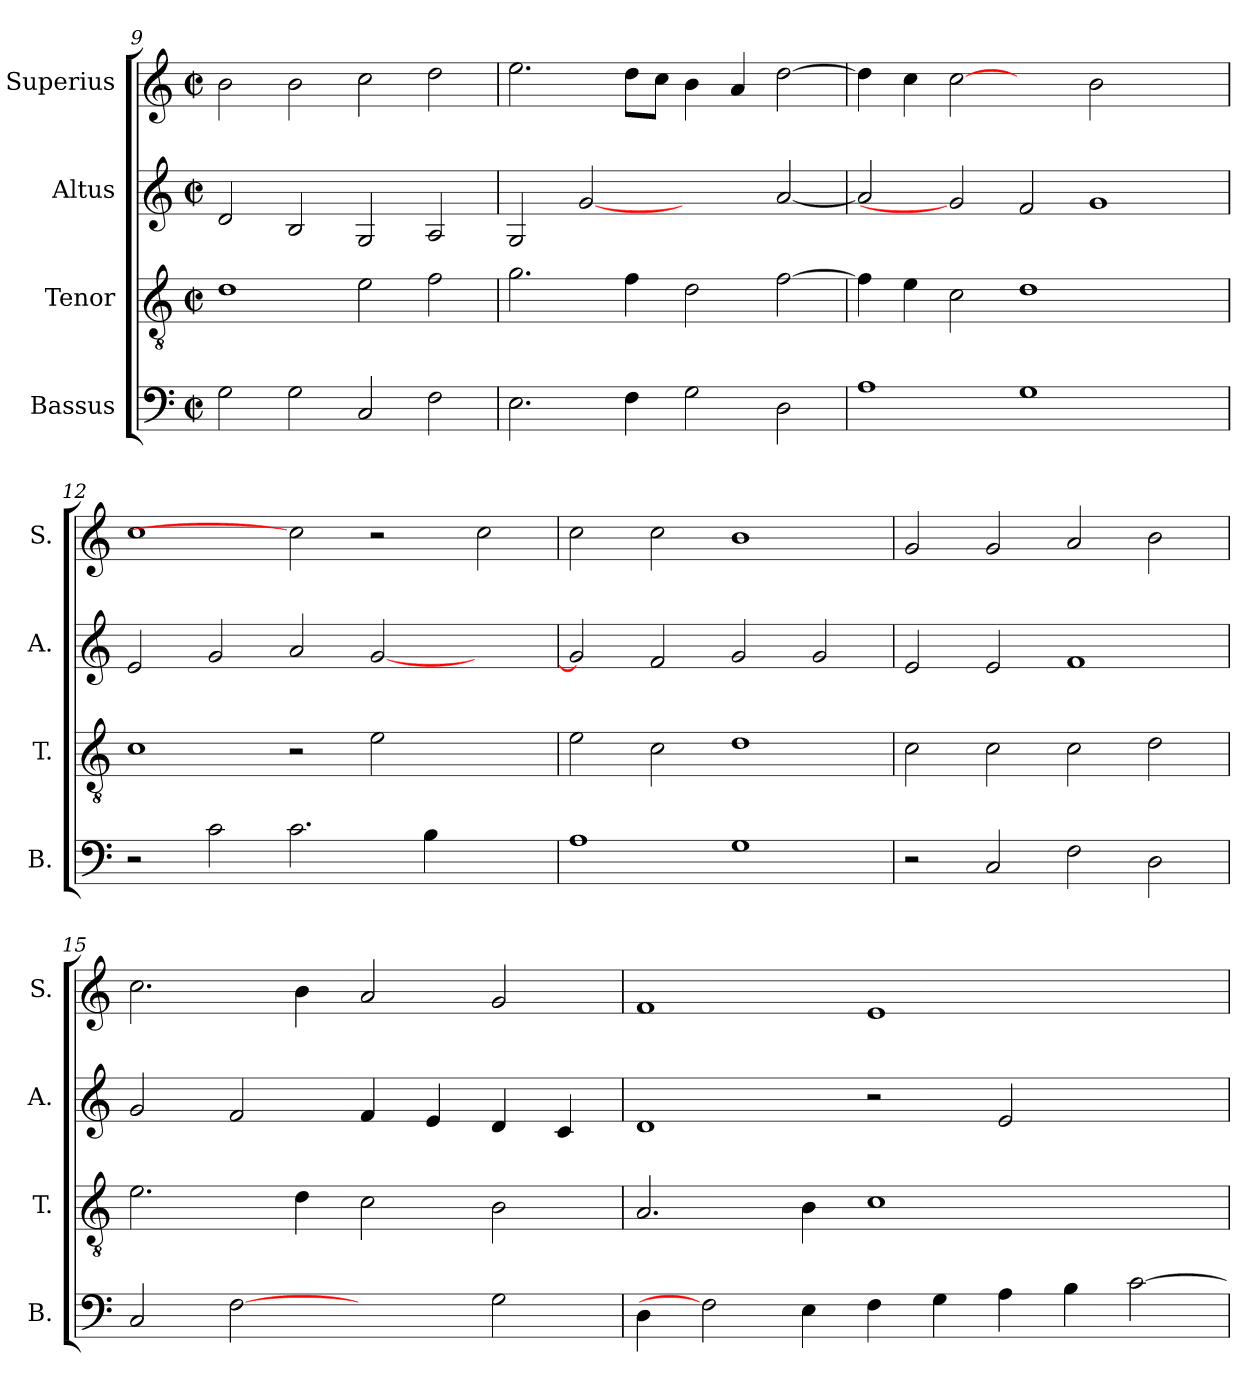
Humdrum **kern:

**kern	**kern	**kern	**kern
*part4	*part3	*part2	*part1
*staff4	*staff3	*staff2	*staff1
*I"Bassus	*I"Tenor	*I"Altus	*I"Superius
*I'B.	*I'T.	*I'A.	*I'S.
*clefF4	*clefGv2	*clefG2	*clefG2
*	*ITrd7c12	*	*
*k[]	*k[]	*k[]	*k[]
*C:	*C:	*C:	*C:
*M2/2	*M2/2	*M2/2	*M2/2
*met(c|)	*met(c|)	*met(c|)	*met(c|)
=9	=9	=9	=9
2Gi\	1Di	2di/	2bi\
2Gi\	.	2Bi/	2bi\
2Ci/	2Ei\	2Gi/	2cci\
2Fi\	2Fi\	2Ai/	2ddi\
!!LO:PB:g=z
=10	=10	=10	=10
2.Ei\	2.Gi\	2Gi/	2.eei\
.	.	[2gi	.
4Fi\	4Fi\	.	8ddi\L
.	.	.	8cci\J
2Gi\	2Di\	2ryy	4bi\
.	.	.	4ai/
2Di\	[>2Fi\	[<2ai/	[>2ddi\
=11	=11	=11	=11
1Ai	4Fi\]	2ai/]	4ddi\]
.	4Ei\	.	4cci\
.	2Ci\	2gi]	[2cci
1Gi	1Di	2fi/	2ryy
.	.	1gi	2bi\
2ryy	2ryy	.	2ryy
=12	=12	=12	=12
2r	1Ci	2ei/	1cci
2ci\	.	2gi/	.
2.ci\	2r	2ai/	2cci]
.	2Ei\	[<2gi/	2r
4Bi\	.	.	.
2ryy	2ryy	2ryy	2cci\
=13	=13	=13	=13
1Ai	2Ei\	2gi/]	2cci\
.	2Ci\	2fi/	2cci\
1Gi	1Di	2gi/	1bi
.	.	2gi/	.
=14	=14	=14	=14
2r	2Ci\	2ei/	2gi/
2Ci/	2Ci\	2ei/	2gi/
2Fi\	2Ci\	1fi	2ai/
2Di\	2Di\	.	2bi\
!!LO:LB:g=z
=15	=15	=15	=15
2Ci/	2.Ei\	2gi/	2.cci\
[2Fi	.	2fi/	.
.	4Di\	.	4bi\
2ryy	2Ci\	4fi/	2ai/
.	.	4ei/	.
2Gi\	2BBi\	4di/	2gi/
.	.	4ci/	.
=16	=16	=16	=16
4Di\	2.AAi/	1di	1fi
2Fi]	.	.	.
4Ei\	4BBi\	.	.
4Fi\	1Ci	2r	1ei
4Gi\	.	.	.
4Ai\	.	2ei/	.
4Bi\	.	.	.
[>2ci\	2ryy	2ryy	2ryy
=	=	=	=
*-	*-	*-	*-
